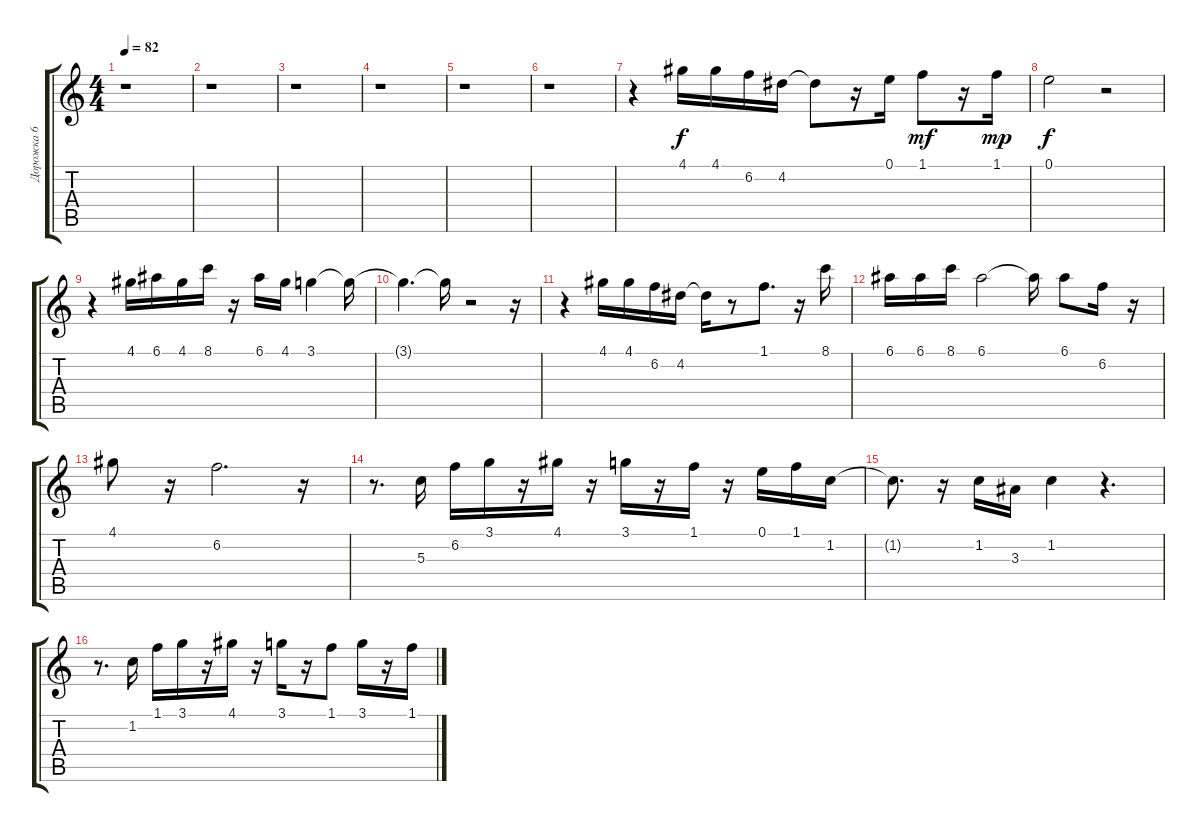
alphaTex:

\track ("Дорожка 6" "Дорожка 6") {instrument overdrivenguitar}
\staff {score tabs}
\tuning (E4 B3 G3 D3 A2 E2) {hide}
\ts (4 4)
\tempo 82
\clef g2
\ks c
r.1{dy f} |
r.1 |
r.1 |
r.1 |
r.1 |
r.1 |
r.4 4.1.16 4.1.16 6.2.16 4.2.16 4.2{t}.8 r.16 0.1.16 1.1.8{dy mf} r.16 1.1.16{dy mp} |
0.1.2{dy f} r.2 |
r.4 4.1.16 6.1.16 4.1.16 8.1.16 r.16 6.1.16 4.1.16 3.1.4 3.1{t}.16 |
3.1{t}.4{d} 3.1{t}.16 r.2 r.16 |
r.4 4.1.16 4.1.16 6.2.16 4.2.16 4.2{t}.16 r.8 1.1.8{d} r.16 8.1.16 |
6.1.16 6.1.16 8.1.16 6.1.2 6.1{t}.16 6.1.8 6.2.16 r.16 |
4.1.8 r.16 6.2.2{d} r.16 |
r.8{d} 5.3.16 6.2.16 3.1.16 r.16 4.1.16 r.16 3.1.16 r.16 1.1.16 r.16 0.1.16 1.1.16 1.2.16 |
1.2{t}.8{d} r.16 1.2.16 3.3.16 1.2.4 r.4{d} |
r.8{d} 1.2.16 1.1.16 3.1.16 r.16 4.1.16 r.16 3.1.16 r.16 1.1.8 3.1.16 r.16 1.1.16
